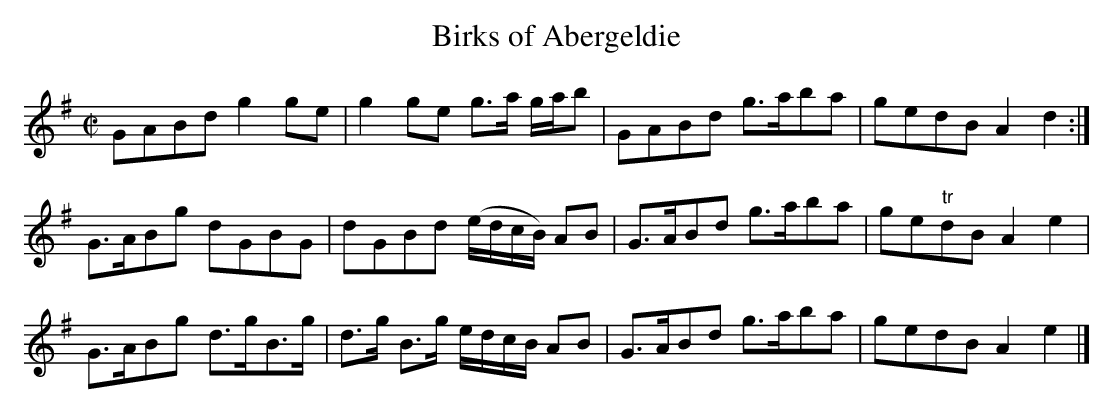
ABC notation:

X:1
T:Birks of Abergeldie
M:C|
K:G major
GABd g2ge| g2ge g>a g/a/b| GABd g>aba| gedB A2d2:|
G>ABg dGBG| dGBd (e/d/c/B/) AB| G>ABd g>aba| ge"tr"dB A2e2|
G>ABg d>gB>g| d>g B>g e/d/c/B/ AB| G>ABd g>aba| gedB A2e2|]
